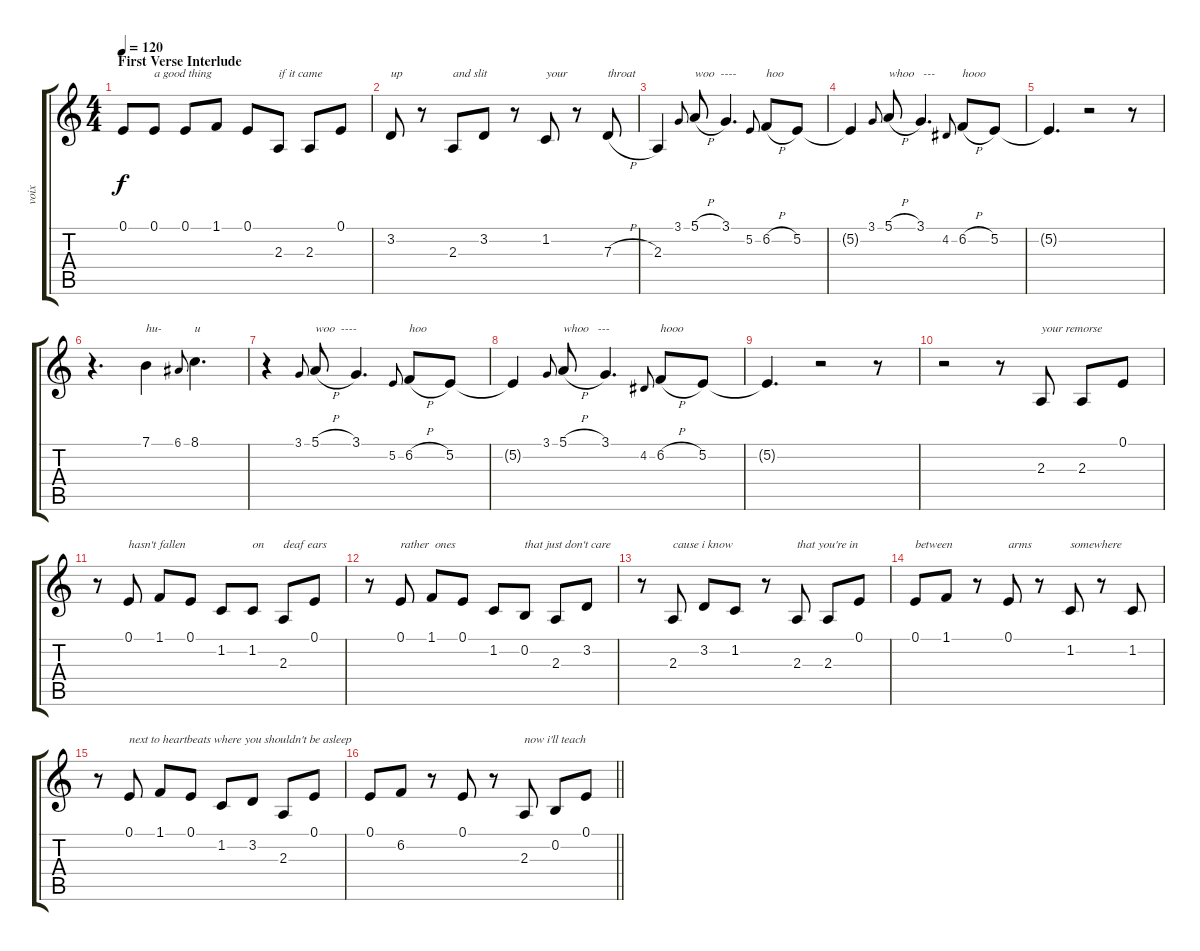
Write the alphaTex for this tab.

\track ("voix" "voix") {instrument clarinet}
\staff {score tabs}
\tuning (E4 B3 G3 D3 A2 E2) {hide}
\ts (4 4)
\section ("" "First Verse Interlude")
\tempo 120
\clef g2
\ks c
0.1.8{dy f} 0.1.8{txt "a good thing "} 0.1.8 1.1.8 0.1.8 2.3.8{txt "if it came "} 2.3.8 0.1.8 |
3.2.8{txt "up"} r.8 2.3.8{txt "and slit "} 3.2.8 r.8 1.2.8{txt "your"} r.8 7.3{h}.8{txt "throat "} |
2.3.4 3.1.8{gr onbeat} 5.1{h}.8{txt "woo  ----"} 3.1.4{d} 5.2.8{gr onbeat} 6.2{h}.8{txt "hoo"} 5.2.8 |
5.2{t}.4 3.1.8{gr onbeat} 5.1{h}.8{txt "whoo   ---"} 3.1.4{d} 4.2.8{gr onbeat} 6.2{h}.8{txt "hooo"} 5.2.8 |
5.2{t}.4{d} r.2 r.8 |
r.4{d} 7.1.4{txt "hu-"} 6.1.8{gr onbeat} 8.1.4{d txt "u"} |
r.4 3.1.8{gr onbeat} 5.1{h}.8{txt "woo  ----"} 3.1.4{d} 5.2.8{gr onbeat} 6.2{h}.8{txt "hoo"} 5.2.8 |
5.2{t}.4 3.1.8{gr onbeat} 5.1{h}.8{txt "whoo   ---"} 3.1.4{d} 4.2.8{gr onbeat} 6.2{h}.8{txt "hooo"} 5.2.8 |
5.2{t}.4{d} r.2 r.8 |
r.2 r.8 2.3.8{txt "your remorse"} 2.3.8 0.1.8 |
r.8 0.1.8{txt "hasn't fallen "} 1.1.8 0.1.8 1.2.8 1.2.8{txt "on"} 2.3.8{txt "deaf ears "} 0.1.8 |
r.8 0.1.8{txt "rather  ones"} 1.1.8 0.1.8 1.2.8 0.2.8{txt "that just don't care "} 2.3.8 3.2.8 |
r.8 2.3.8{txt "cause i know "} 3.2.8 1.2.8 r.8 2.3.8{txt "that you're in "} 2.3.8 0.1.8 |
0.1.8{txt "between "} 1.1.8 r.8 0.1.8{txt "arms"} r.8 1.2.8{txt "somewhere "} r.8 1.2.8 |
r.8 0.1.8{txt "next to heartbeats where you shouldn't be asleep "} 1.1.8 0.1.8 1.2.8 3.2.8 2.3.8 0.1.8 |
\barLineRight lightlight
0.1.8 6.2.8 r.8 0.1.8 r.8 2.3.8{txt "now i'll teach "} 0.2.8 0.1.8
